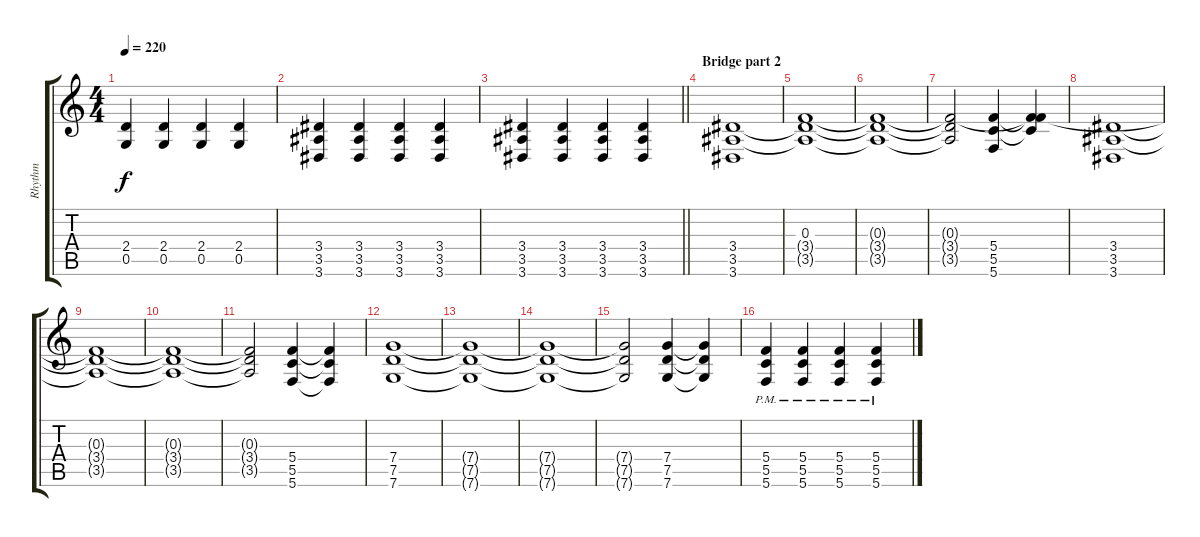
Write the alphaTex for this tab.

\track ("Rhythm" "Rhythm") {instrument distortionguitar}
\staff {score tabs}
\tuning (D4 A3 F3 C3 G2 C2) {hide}
\ts (4 4)
\tempo 220
\clef g2
\ks c
(2.4 0.5).4{dy f} (2.4 0.5).4 (2.4 0.5).4 (2.4 0.5).4 |
(3.4 3.5 3.6).4 (3.4 3.5 3.6).4 (3.4 3.5 3.6).4 (3.4 3.5 3.6).4 |
\barLineRight lightlight
(3.4 3.5 3.6).4 (3.4 3.5 3.6).4 (3.4 3.5 3.6).4 (3.4 3.5 3.6).4 |
\section ("" "Bridge part 2")
(3.4 3.5 3.6).1 |
(0.3 3.4{t} 3.5{t}).1 |
(0.3{t} 3.4{t} 3.5{t}).1 |
(0.3{t} 3.4{t} 3.5{t}).2 (5.4 5.5 5.6).4 (0.3{t} 5.4{t} 5.5{t}).4 |
(3.4 3.5 3.6).1 |
(0.3{t} 3.4{t} 3.5{t}).1 |
(0.3{t} 3.4{t} 3.5{t}).1 |
(0.3{t} 3.4{t} 3.5{t}).2 (5.4 5.5 5.6).4 (5.4{t} 5.5{t} 5.6{t}).4 |
(7.4 7.5 7.6).1 |
(7.4{t} 7.5{t} 7.6{t}).1 |
(7.4{t} 7.5{t} 7.6{t}).1 |
(7.4{t} 7.5{t} 7.6{t}).2 (7.4 7.5 7.6).4 (7.4{t} 7.5{t} 7.6{t}).4 |
(5.4{pm} 5.5{pm} 5.6{pm}).4 (5.4{pm} 5.5{pm} 5.6{pm}).4 (5.4{pm} 5.5{pm} 5.6{pm}).4 (5.4{pm} 5.5{pm} 5.6{pm}).4
